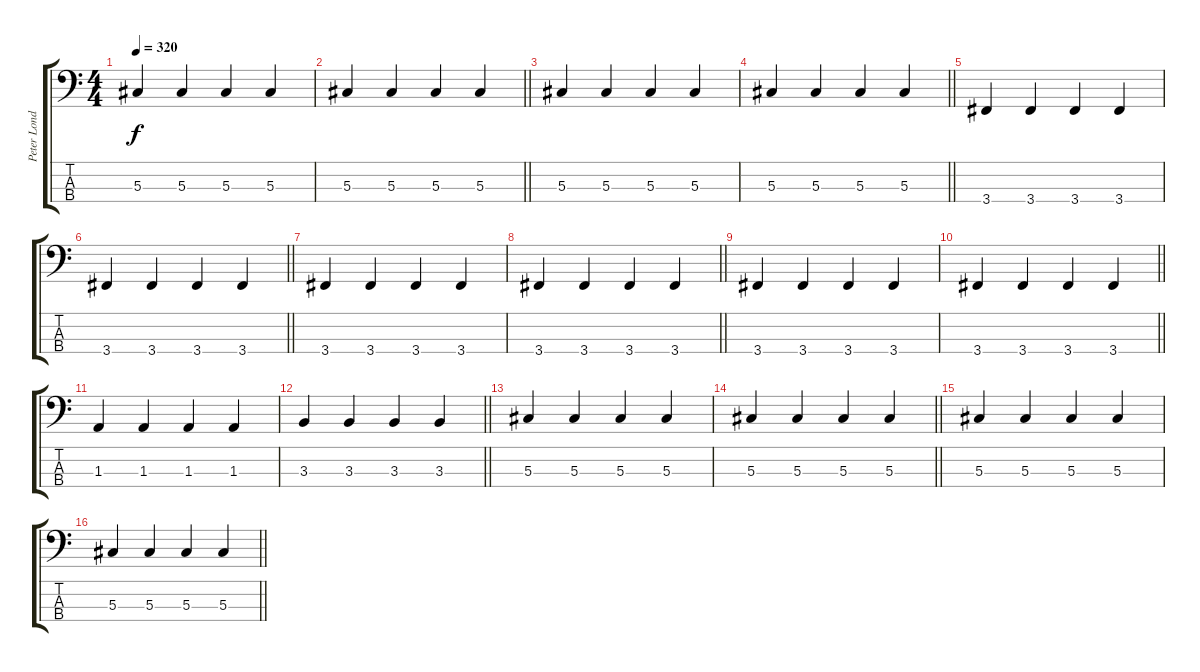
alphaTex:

\track ("Peter London (Bass)" "Peter Lond") {instrument electricbassfinger}
\staff {score tabs}
\tuning (Gb2 Db2 Ab1 Eb1) {hide}
\ts (4 4)
\tempo 320
\clef f4
\ks c
5.3.4{dy f} 5.3.4 5.3.4 5.3.4 |
\barLineRight lightlight
5.3.4 5.3.4 5.3.4 5.3.4 |
5.3.4 5.3.4 5.3.4 5.3.4 |
\barLineRight lightlight
5.3.4 5.3.4 5.3.4 5.3.4 |
3.4.4 3.4.4 3.4.4 3.4.4 |
\barLineRight lightlight
3.4.4 3.4.4 3.4.4 3.4.4 |
3.4.4 3.4.4 3.4.4 3.4.4 |
\barLineRight lightlight
3.4.4 3.4.4 3.4.4 3.4.4 |
3.4.4 3.4.4 3.4.4 3.4.4 |
\barLineRight lightlight
3.4.4 3.4.4 3.4.4 3.4.4 |
1.3.4 1.3.4 1.3.4 1.3.4 |
\barLineRight lightlight
3.3.4 3.3.4 3.3.4 3.3.4 |
5.3.4 5.3.4 5.3.4 5.3.4 |
\barLineRight lightlight
5.3.4 5.3.4 5.3.4 5.3.4 |
5.3.4 5.3.4 5.3.4 5.3.4 |
\barLineRight lightlight
5.3.4 5.3.4 5.3.4 5.3.4
